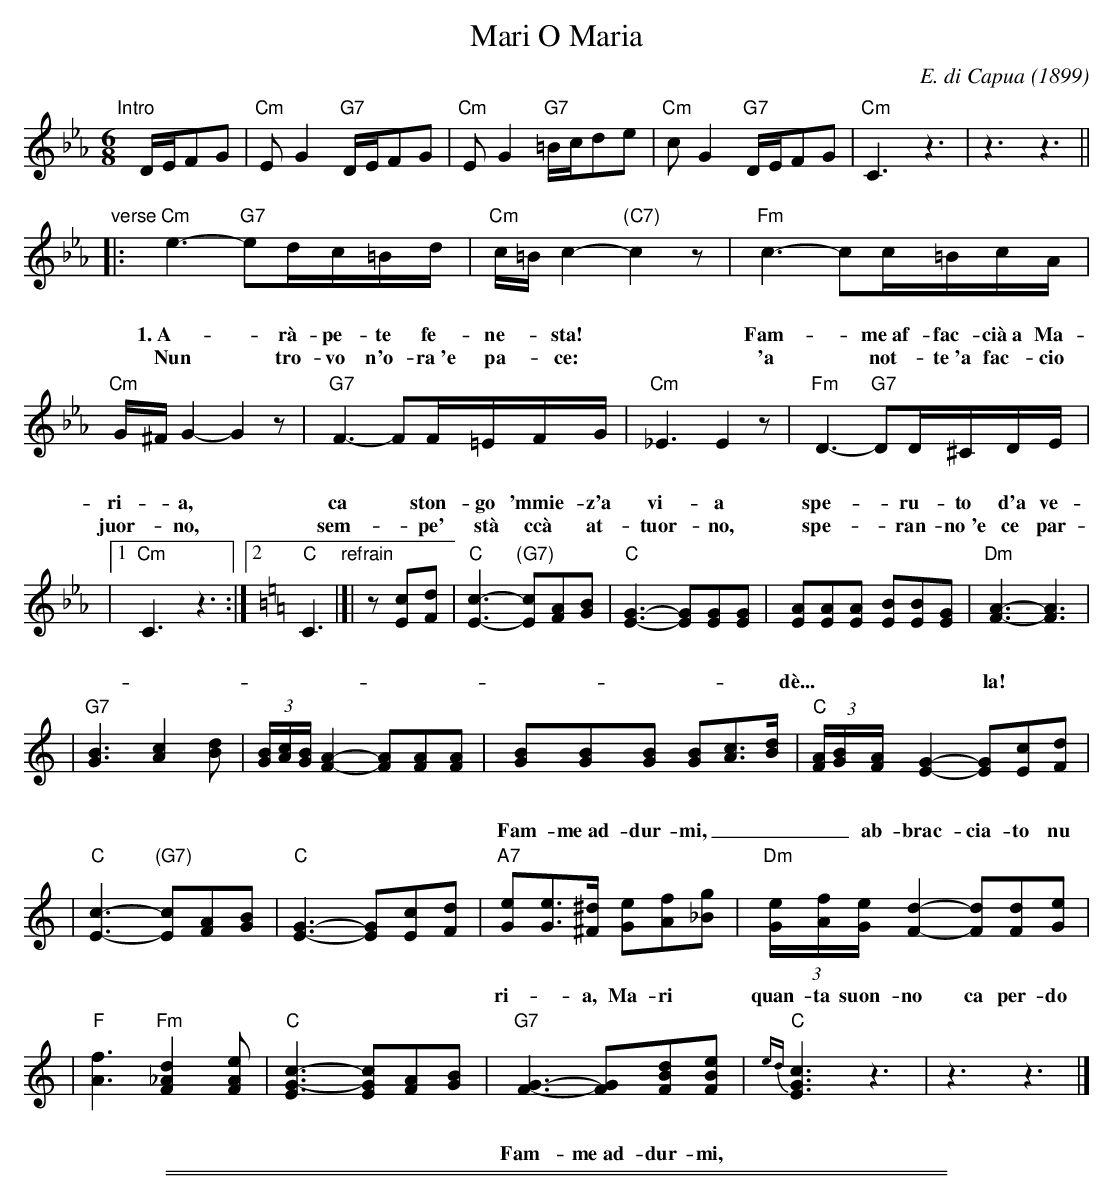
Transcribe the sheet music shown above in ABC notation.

X:1
T: O Maria, Mari
C: E. di Capua (1899)
Z 2004: John Chambers <jc@trillian.mit.edu>
M: 6/8
L: 1/8
K: Cm
"Intro"[|]D/E/FG \
| "Cm"EG2 "G7"D/E/FG | "Cm"EG2 "G7"=B/c/de \
| "Cm"cG2 "G7"D/E/FG | "Cm"C3 z3 |  z3 z3 ||
"verse"\
|: "Cm"e3- "G7"ed/c/=B/d/ |  "Cm"c/=B/c2- "(C7)"c2z |  "Fm"c3- cc/=B/c/A/ |
w: 1.~A-*r\`a-pe-te fe-ne-*sta!* Fam-*me~af-fac-ci\`a~a Ma-
w: Nun* tro-vo n'o-ra~'e pa-*ce:* 'a* not-te~'a fac-cio
"Cm"G/^F/G2- G2z | "G7"F3- FF/=E/F/G/ |  "Cm"_E3 E2z |  "Fm"D3- "G7"DD/^C/D/E/ |
w: ri-*a,* ca* ston-go 'mmie-z'a vi-a spe-*ru-to d'a ve-
w: juor-*no,* sem-*pe' st\`a cc\`a at-tuor-no, spe-*ran-no~'e ce par-
|1 "Cm"C3 z3 :|2 [K:=B=e=A][K:C] "C"C3 "refrain"|]|\
z[cE][dF] | "C"[c3-E3-] "(G7)"[cE][AF][BG] | "C"[G3-E3-] [GE][GE][GE] \
| [AE][AE][AE] [BE][BE][GE] | "Dm"[A3-F3-] [A3F3] |
w: d\`e...| la! | O Ma-ri-*a, Ma-ri,* quan-ta suon-no ca per-do pe' te!_
| "G7"[B3G3] [c2A2][dB] | (3[B/G][c/A][B/G] [A2-F2-] [AF][AF][AF] \
| [BG][BG][BG] [BG][cA]>[dB] | "C"(3[A/F][B/G][A/F] [G2-E2-] [GE][cE][dF] |
w: Fam-me~ad-dur-mi,____ ab-brac-cia-to nu po-co cu-te!____ O Ma-
| "C"[c3-E3-] "(G7)"[cE][AF][BG] | "C"[E3-G3-] [EG][cE][dF] \
| "A7"[eG][eG]>[^d^F] [eG][fA][g_B] | "Dm"(3[e/G][f/A][e/G][d2-F2-] [dF][dF][eG] |
w: ri-*a, Ma-ri* quan-ta suon-no ca per-do pe' te!____**
| "F"[f3A3] "Fm"[d2_A2F2][eAF] | "C"[c3-E3G3-] [cEG][AF][BG] \
| "G7"[G3-F3-] [GF][dBF][eBF] | "C"{ed}[c3E3G3] z3 | z3 z3 |]
w: Fam-me~ad-dur-mi,* O Ma-ri-*a, Ma-ri!
